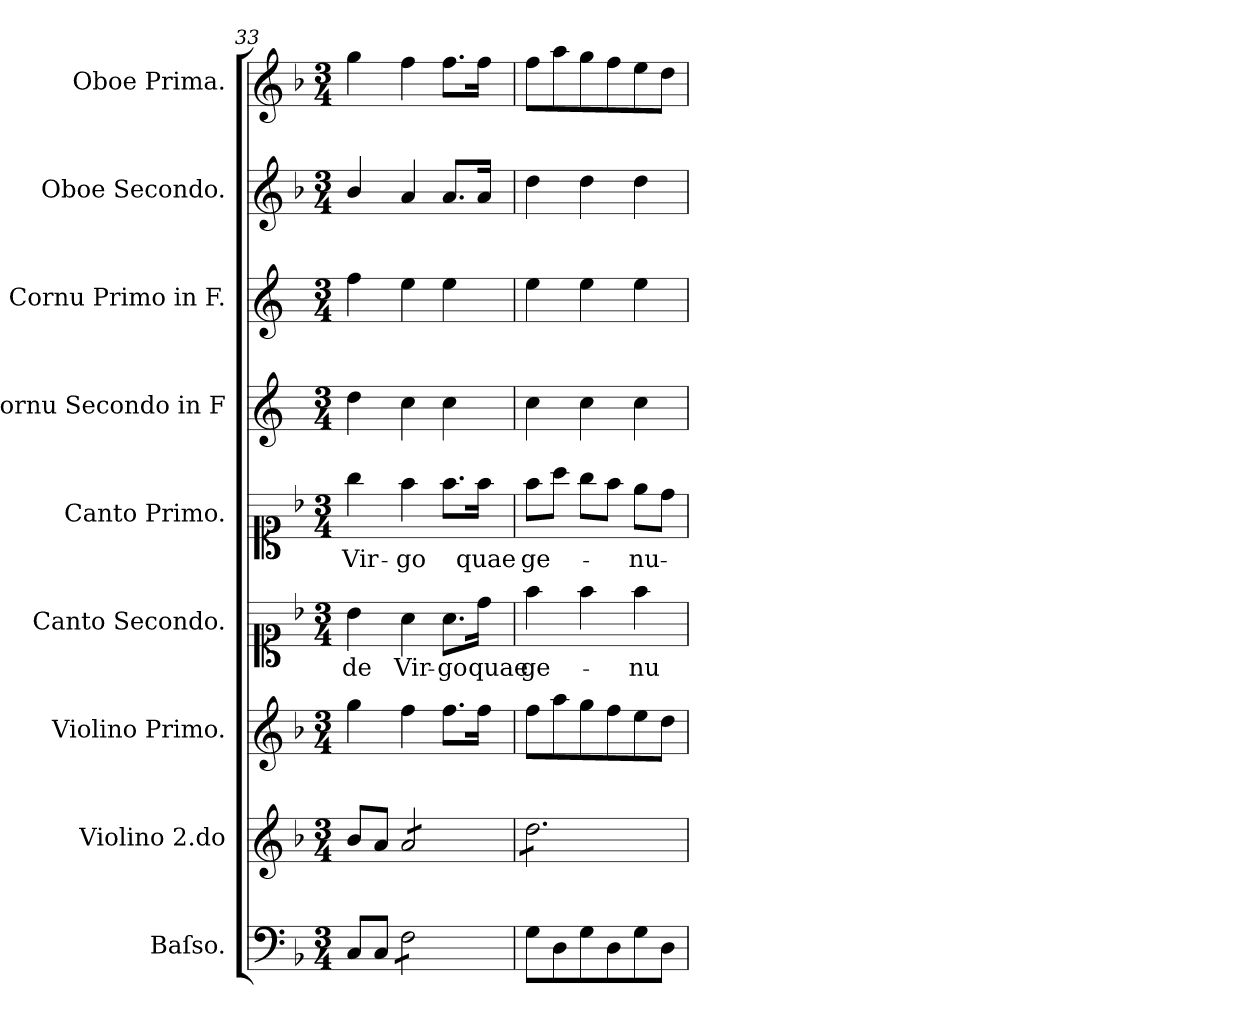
**kern	**kern	**kern	**kern	**text	**kern	**text	**kern	**kern	**kern	**kern
*part9	*part8	*part7	*part6	*part6	*part5	*part5	*part4	*part3	*part2	*part1
*staff9	*staff8	*staff7	*staff6	*staff6	*staff5	*staff5	*staff4	*staff3	*staff2	*staff1
*I"Baſso.	*I"Violino 2.do	*I"Violino Primo.	*I"Canto Secondo.	*	*I"Canto Primo.	*	*I"Cornu Secondo in F	*I"Cornu Primo in F.	*I"Oboe Secondo.	*I"Oboe Prima.
*I'B	*	*I'Vn I	*	*	*	*	*	*I'Cor I in F	*	*I'Ob I
*clefF4	*clefG2	*clefG2	*clefC1	*	*clefC1	*	*clefG2	*clefG2	*clefG2	*clefG2
*	*	*	*	*	*	*	*ITrd4c7	*ITrd4c7	*	*
*k[b-]	*k[b-]	*k[b-]	*k[b-]	*	*k[b-]	*	*k[b-]	*k[b-]	*k[b-]	*k[b-]
*F:	*F:	*F:	*F:	*	*F:	*	*	*	*F:	*F:
*M3/4	*M3/4	*M3/4	*M3/4	*	*M3/4	*	*M3/4	*M3/4	*M3/4	*M3/4
=33	=33	=33	=33	=33	=33	=33	=33	=33	=33	=33
8C/L	8b-/L	4gg\	4b-\	-de	4gg\	Vir-	4g\	4b-\	4b-/	4gg\
8C/J	8a/J	.	.	.	.	.	.	.	.	.
*tremolo	*	*	*	*	*	*	*	*	*	*
*	*tremolo	*	*	*	*	*	*	*	*	*
8F\L	8a/L	4ff\	4a\	Vir-	4ff\	-go	4f\	4a\	4a/	4ff\
8F\	8a/	.	.	.	.	.	.	.	.	.
8F\	8a/	8.ff\L	8.a\L	-go	8.ff\L	.	4f\	4a\	8.a/L	8.ff\L
8F\J	8a/J	.	.	.	.	.	.	.	.	.
*Xtremolo	*	*	*	*	*	*	*	*	*	*
.	.	16ff\Jk	16dd\Jk	quae	16ff\Jk	quae	.	.	16a/Jk	16ff\Jk
=34	=34	=34	=34	=34	=34	=34	=34	=34	=34	=34
8G\L	8dd\L	8ff\L	4ff\	ge-	8ff\L	ge-	4f\	4a\	4dd\	8ff\L
8D\	8dd\	8aa\	.	.	8aa\J	.	.	.	.	8aa\
8G\	8dd\	8gg\	4ff\	.	8gg\L	.	4f\	4a\	4dd\	8gg\
8D\	8dd\	8ff\	.	.	8ff\J	.	.	.	.	8ff\
8G\	8dd\	8ee\	4ff\	-nu-	8ee\L	-nu-	4f\	4a\	4dd\	8ee\
8D\J	8dd\J	8dd\J	.	.	8dd\J	.	.	.	.	8dd\J
*	*Xtremolo	*	*	*	*	*	*	*	*	*
=	=	=	=	=	=	=	=	=	=	=
*-	*-	*-	*-	*-	*-	*-	*-	*-	*-	*-
